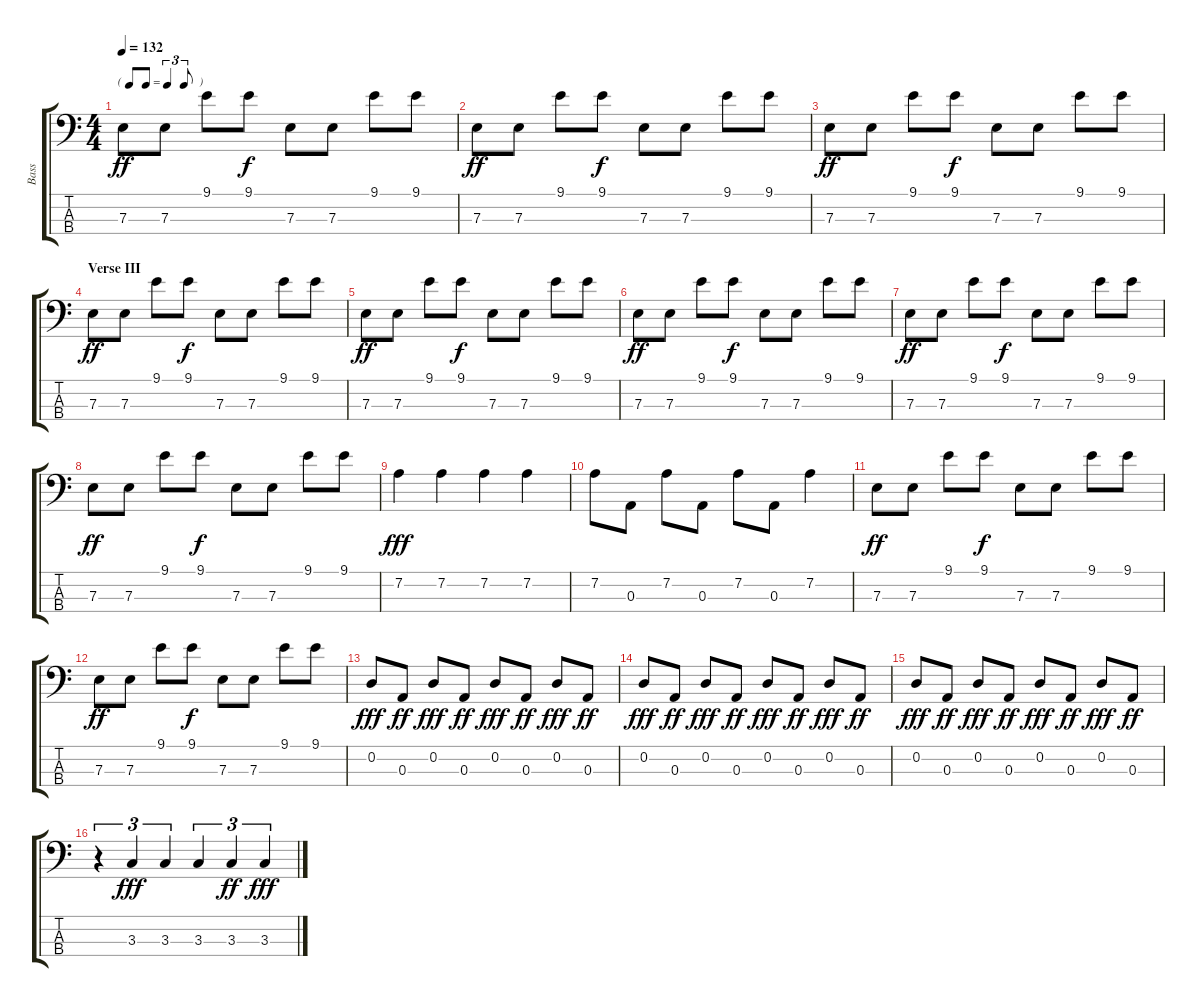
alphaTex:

\track ("Bass" "Bass") {instrument electricbasspick}
\staff {score tabs}
\tuning (G2 D2 A1 E1) {hide}
\ts (4 4)
\tf triplet8th
\tempo 132
\clef f4
\ks c
7.3.8{dy ff} 7.3.8 9.1.8 9.1.8{dy f} 7.3.8 7.3.8 9.1.8 9.1.8 |
7.3.8{dy ff} 7.3.8 9.1.8 9.1.8{dy f} 7.3.8 7.3.8 9.1.8 9.1.8 |
7.3.8{dy ff} 7.3.8 9.1.8 9.1.8{dy f} 7.3.8 7.3.8 9.1.8 9.1.8 |
\section ("" "Verse III")
7.3.8{dy ff} 7.3.8 9.1.8 9.1.8{dy f} 7.3.8 7.3.8 9.1.8 9.1.8 |
7.3.8{dy ff} 7.3.8 9.1.8 9.1.8{dy f} 7.3.8 7.3.8 9.1.8 9.1.8 |
7.3.8{dy ff} 7.3.8 9.1.8 9.1.8{dy f} 7.3.8 7.3.8 9.1.8 9.1.8 |
7.3.8{dy ff} 7.3.8 9.1.8 9.1.8{dy f} 7.3.8 7.3.8 9.1.8 9.1.8 |
7.3.8{dy ff} 7.3.8 9.1.8 9.1.8{dy f} 7.3.8 7.3.8 9.1.8 9.1.8 |
7.2.4{dy fff} 7.2.4 7.2.4 7.2.4 |
7.2.8 0.3.8 7.2.8 0.3.8 7.2.8 0.3.8 7.2.4 |
7.3.8{dy ff} 7.3.8 9.1.8 9.1.8{dy f} 7.3.8 7.3.8 9.1.8 9.1.8 |
7.3.8{dy ff} 7.3.8 9.1.8 9.1.8{dy f} 7.3.8 7.3.8 9.1.8 9.1.8 |
0.2.8{dy fff} 0.3.8{dy ff} 0.2.8{dy fff} 0.3.8{dy ff} 0.2.8{dy fff} 0.3.8{dy ff} 0.2.8{dy fff} 0.3.8{dy ff} |
0.2.8{dy fff} 0.3.8{dy ff} 0.2.8{dy fff} 0.3.8{dy ff} 0.2.8{dy fff} 0.3.8{dy ff} 0.2.8{dy fff} 0.3.8{dy ff} |
0.2.8{dy fff} 0.3.8{dy ff} 0.2.8{dy fff} 0.3.8{dy ff} 0.2.8{dy fff} 0.3.8{dy ff} 0.2.8{dy fff} 0.3.8{dy ff} |
r.4{tu (3 2)} 3.3.4{tu (3 2) dy fff} 3.3.4{tu (3 2)} 3.3.4{tu (3 2)} 3.3.4{tu (3 2) dy ff} 3.3.4{tu (3 2) dy fff}
